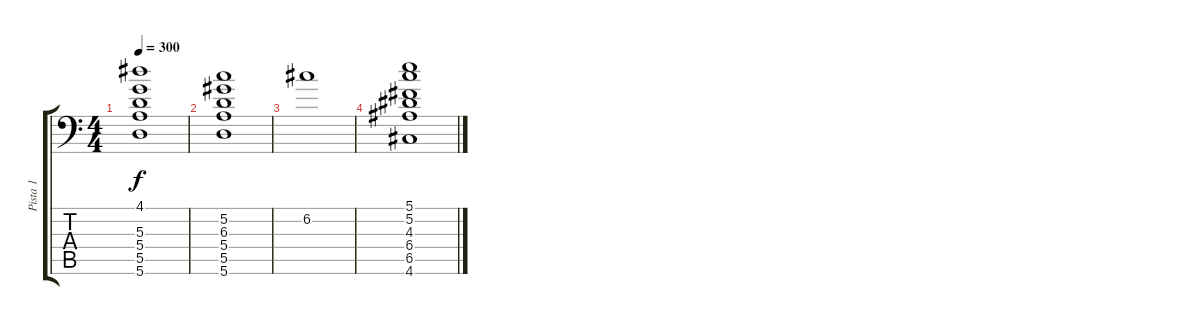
\track ("Pista 1" "Pista 1") {instrument distortionguitar}
\staff {score tabs}
\tuning (B3 G3 D3 A2 E2 A1) {hide}
\ts (4 4)
\tempo 300
\clef f4
\ks c
(4.1 5.3 5.4 5.5 5.6).1{dy f} |
(5.2 6.3 5.4 5.5 5.6).1 |
6.2.1 |
(5.1 5.2 4.3 6.4 6.5 4.6).1
